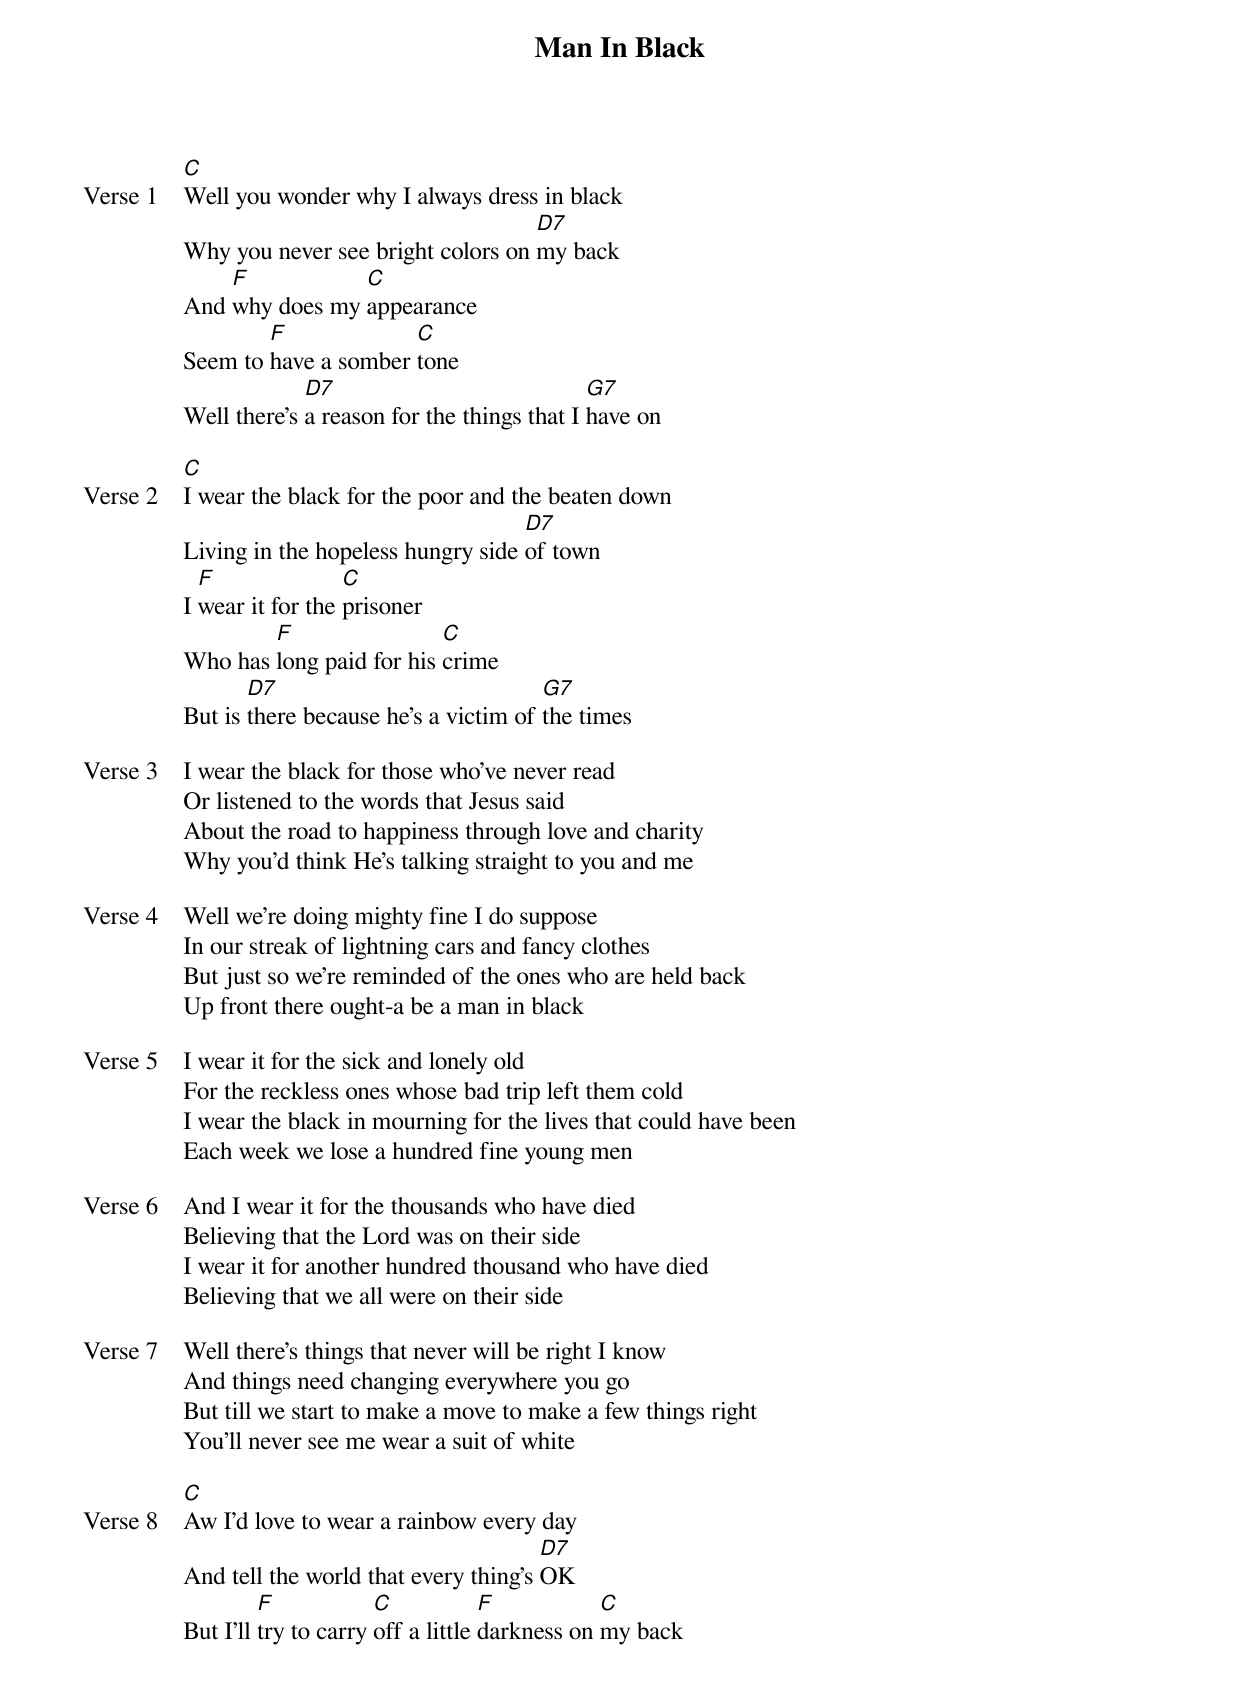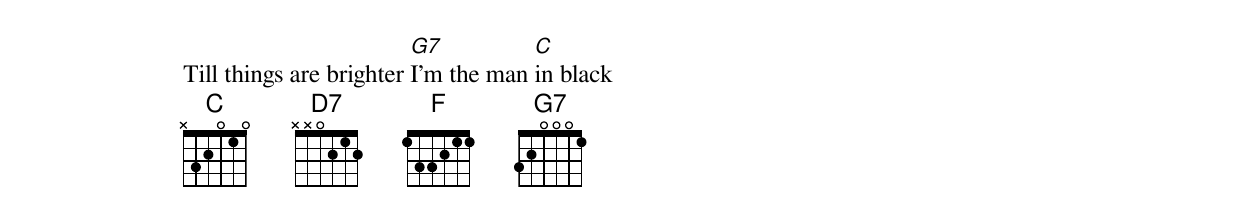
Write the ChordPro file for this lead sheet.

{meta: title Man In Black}
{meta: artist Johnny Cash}
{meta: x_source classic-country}
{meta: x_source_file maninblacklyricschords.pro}
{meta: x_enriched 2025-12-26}

{start_of_verse: Verse 1}
[C]Well you wonder why I always dress in black
Why you never see bright colors on [D7]my back
And [F]why does my [C]appearance
Seem to [F]have a somber [C]tone
Well there's [D7]a reason for the things that I [G7]have on
{end_of_verse}

{start_of_verse: Verse 2}
[C]I wear the black for the poor and the beaten down
Living in the hopeless hungry side [D7]of town
I [F]wear it for the [C]prisoner
Who has [F]long paid for his [C]crime
But is [D7]there because he's a victim of [G7]the times
{end_of_verse}

{start_of_verse: Verse 3}
I wear the black for those who've never read
Or listened to the words that Jesus said
About the road to happiness through love and charity
Why you'd think He's talking straight to you and me
{end_of_verse}

{start_of_verse: Verse 4}
Well we're doing mighty fine I do suppose
In our streak of lightning cars and fancy clothes
But just so we're reminded of the ones who are held back
Up front there ought-a be a man in black
{end_of_verse}

{start_of_verse: Verse 5}
I wear it for the sick and lonely old
For the reckless ones whose bad trip left them cold
I wear the black in mourning for the lives that could have been
Each week we lose a hundred fine young men
{end_of_verse}

{start_of_verse: Verse 6}
And I wear it for the thousands who have died
Believing that the Lord was on their side
I wear it for another hundred thousand who have died
Believing that we all were on their side
{end_of_verse}

{start_of_verse: Verse 7}
Well there's things that never will be right I know
And things need changing everywhere you go
But till we start to make a move to make a few things right
You'll never see me wear a suit of white
{end_of_verse}

{start_of_verse: Verse 8}
[C]Aw I'd love to wear a rainbow every day
And tell the world that every thing's [D7]OK
But I'll [F]try to carry [C]off a little [F]darkness on [C]my back
Till things are brighter [G7]I'm the man [C]in black
{end_of_verse}
